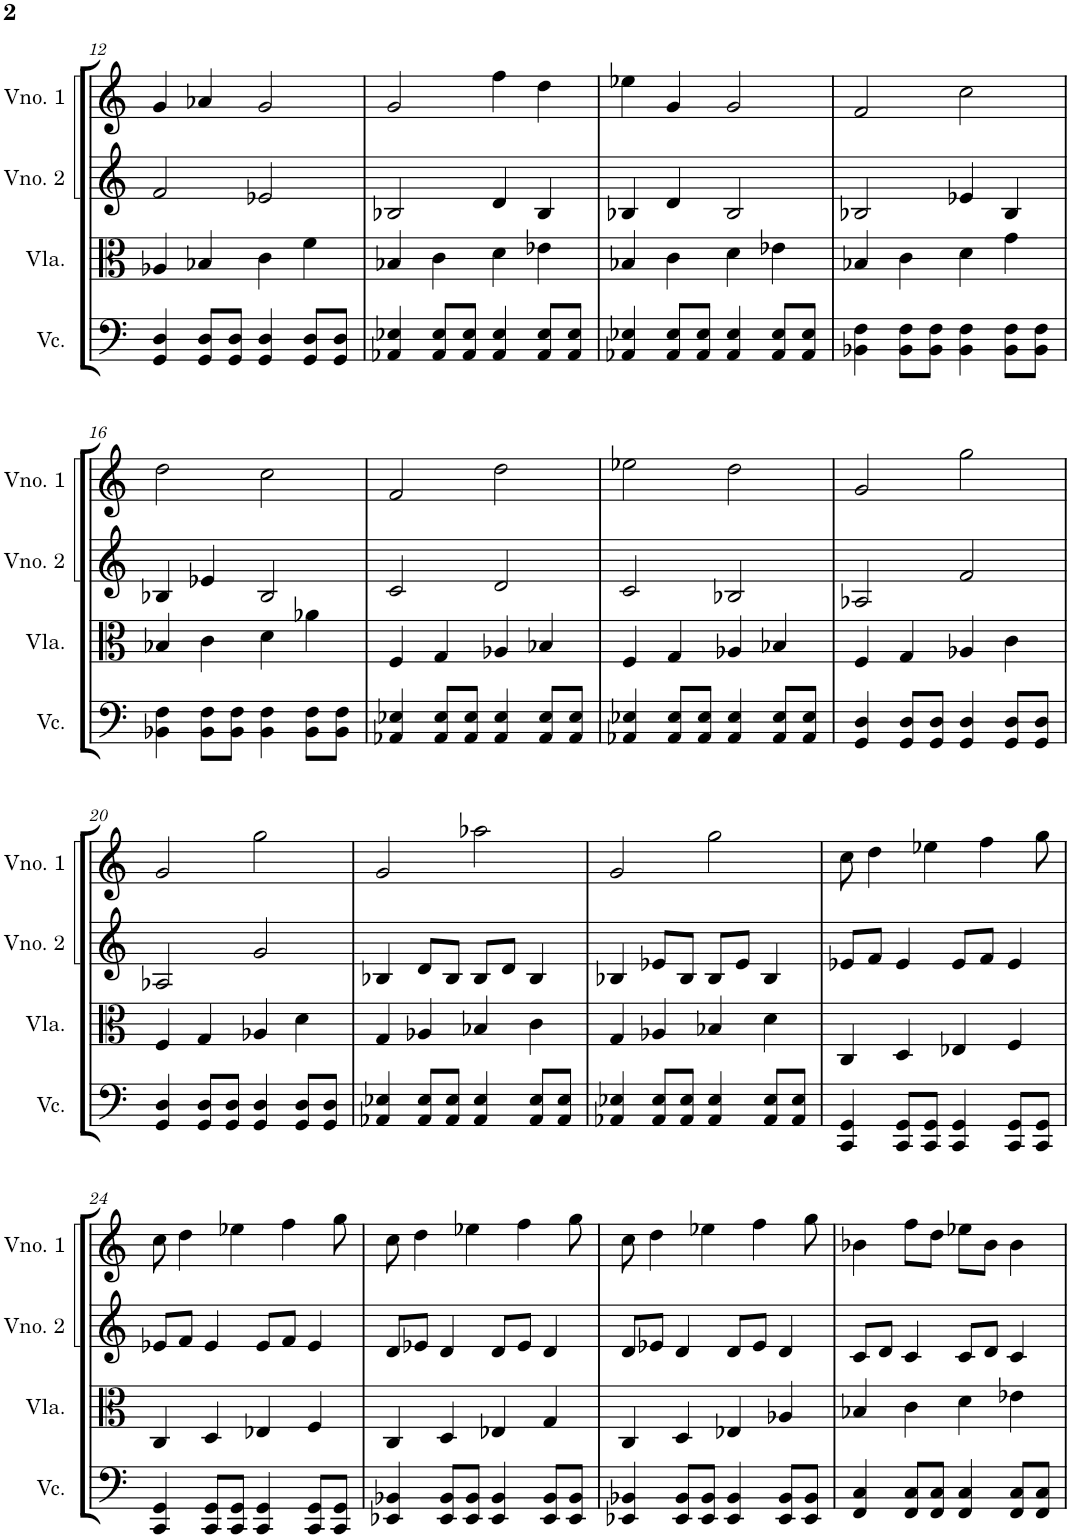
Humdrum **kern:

**kern	**kern	**kern	**kern
*part4	*part3	*part2	*part1
*staff4	*staff3	*staff2	*staff1
*I"Violoncelo	*I"Viola	*I"Violino 2	*I"Violino 1
*I'Vc.	*I'Vla.	*I'Vno. 2	*I'Vno. 1
!!LO:PB:g=z
*clefF4	*clefC3	*clefG2	*clefG2
*k[]	*k[]	*k[]	*k[]
*M4/4	*M4/4	*M4/4	*M4/4
=12	=12	=12	=12
4GG/ 4D/	4A-X/	2f/	4g/
8GG/ 8D/L	4B-X/	.	4a-X/
8GG/ 8D/J	.	.	.
4GG/ 4D/	4c\	2e-X/	2g/
8GG/ 8D/L	4f\	.	.
8GG/ 8D/J	.	.	.
=13	=13	=13	=13
4AA-X/ 4E-X/	4B-X/	2B-X/	2g/
8AA-/ 8E-/L	4c\	.	.
8AA-/ 8E-/J	.	.	.
4AA-/ 4E-/	4d\	4d/	4ff\
8AA-/ 8E-/L	4e-X\	4B-/	4dd\
8AA-/ 8E-/J	.	.	.
=14	=14	=14	=14
4AA-X/ 4E-X/	4B-X/	4B-X/	4ee-X\
8AA-/ 8E-/L	4c\	4d/	4g/
8AA-/ 8E-/J	.	.	.
4AA-/ 4E-/	4d\	2B-/	2g/
8AA-/ 8E-/L	4e-X\	.	.
8AA-/ 8E-/J	.	.	.
=15	=15	=15	=15
4BB-X\ 4F\	4B-X/	2B-X/	2f/
8BB-\ 8F\L	4c\	.	.
8BB-\ 8F\J	.	.	.
4BB-\ 4F\	4d\	4e-X/	2cc\
8BB-\ 8F\L	4g\	4B-/	.
8BB-\ 8F\J	.	.	.
!!LO:LB:g=z
=16	=16	=16	=16
4BB-X\ 4F\	4B-X/	4B-X/	2dd\
8BB-\ 8F\L	4c\	4e-X/	.
8BB-\ 8F\J	.	.	.
4BB-\ 4F\	4d\	2B-/	2cc\
8BB-\ 8F\L	4a-X\	.	.
8BB-\ 8F\J	.	.	.
=17	=17	=17	=17
4AA-X/ 4E-X/	4F/	2c/	2f/
8AA-/ 8E-/L	4G/	.	.
8AA-/ 8E-/J	.	.	.
4AA-/ 4E-/	4A-X/	2d/	2dd\
8AA-/ 8E-/L	4B-X/	.	.
8AA-/ 8E-/J	.	.	.
=18	=18	=18	=18
4AA-X/ 4E-X/	4F/	2c/	2ee-X\
8AA-/ 8E-/L	4G/	.	.
8AA-/ 8E-/J	.	.	.
4AA-/ 4E-/	4A-X/	2B-X/	2dd\
8AA-/ 8E-/L	4B-X/	.	.
8AA-/ 8E-/J	.	.	.
=19	=19	=19	=19
4GG/ 4D/	4F/	2A-X/	2g/
8GG/ 8D/L	4G/	.	.
8GG/ 8D/J	.	.	.
4GG/ 4D/	4A-X/	2f/	2gg\
8GG/ 8D/L	4c\	.	.
8GG/ 8D/J	.	.	.
!!LO:LB:g=z
=20	=20	=20	=20
4GG/ 4D/	4F/	2A-X/	2g/
8GG/ 8D/L	4G/	.	.
8GG/ 8D/J	.	.	.
4GG/ 4D/	4A-X/	2g/	2gg\
8GG/ 8D/L	4d\	.	.
8GG/ 8D/J	.	.	.
=21	=21	=21	=21
4AA-X/ 4E-X/	4G/	4B-X/	2g/
8AA-/ 8E-/L	4A-X/	8d/L	.
8AA-/ 8E-/J	.	8B-/J	.
4AA-/ 4E-/	4B-X/	8B-/L	2aa-X\
.	.	8d/J	.
8AA-/ 8E-/L	4c\	4B-/	.
8AA-/ 8E-/J	.	.	.
=22	=22	=22	=22
4AA-X/ 4E-X/	4G/	4B-X/	2g/
8AA-/ 8E-/L	4A-X/	8e-X/L	.
8AA-/ 8E-/J	.	8B-/J	.
4AA-/ 4E-/	4B-X/	8B-/L	2gg\
.	.	8e-/J	.
8AA-/ 8E-/L	4d\	4B-/	.
8AA-/ 8E-/J	.	.	.
=23	=23	=23	=23
4CC/ 4GG/	4C/	8e-X/L	8cc\
.	.	8f/J	4dd\
8CC/ 8GG/L	4D/	4e-/	.
8CC/ 8GG/J	.	.	4ee-X\
4CC/ 4GG/	4E-X/	8e-/L	.
.	.	8f/J	4ff\
8CC/ 8GG/L	4F/	4e-/	.
8CC/ 8GG/J	.	.	8gg\
!!LO:LB:g=z
=24	=24	=24	=24
4CC/ 4GG/	4C/	8e-X/L	8cc\
.	.	8f/J	4dd\
8CC/ 8GG/L	4D/	4e-/	.
8CC/ 8GG/J	.	.	4ee-X\
4CC/ 4GG/	4E-X/	8e-/L	.
.	.	8f/J	4ff\
8CC/ 8GG/L	4F/	4e-/	.
8CC/ 8GG/J	.	.	8gg\
=25	=25	=25	=25
4EE-X/ 4BB-X/	4C/	8d/L	8cc\
.	.	8e-X/J	4dd\
8EE-/ 8BB-/L	4D/	4d/	.
8EE-/ 8BB-/J	.	.	4ee-X\
4EE-/ 4BB-/	4E-X/	8d/L	.
.	.	8e-/J	4ff\
8EE-/ 8BB-/L	4G/	4d/	.
8EE-/ 8BB-/J	.	.	8gg\
=26	=26	=26	=26
4EE-X/ 4BB-X/	4C/	8d/L	8cc\
.	.	8e-X/J	4dd\
8EE-/ 8BB-/L	4D/	4d/	.
8EE-/ 8BB-/J	.	.	4ee-X\
4EE-/ 4BB-/	4E-X/	8d/L	.
.	.	8e-/J	4ff\
8EE-/ 8BB-/L	4A-X/	4d/	.
8EE-/ 8BB-/J	.	.	8gg\
=27	=27	=27	=27
4FF/ 4C/	4B-X/	8c/L	4b-X\
.	.	8d/J	.
8FF/ 8C/L	4c\	4c/	8ff\L
8FF/ 8C/J	.	.	8dd\J
4FF/ 4C/	4d\	8c/L	8ee-X\L
.	.	8d/J	8b-\J
8FF/ 8C/L	4e-X\	4c/	4b-\
8FF/ 8C/J	.	.	.
=	=	=	=
*-	*-	*-	*-
